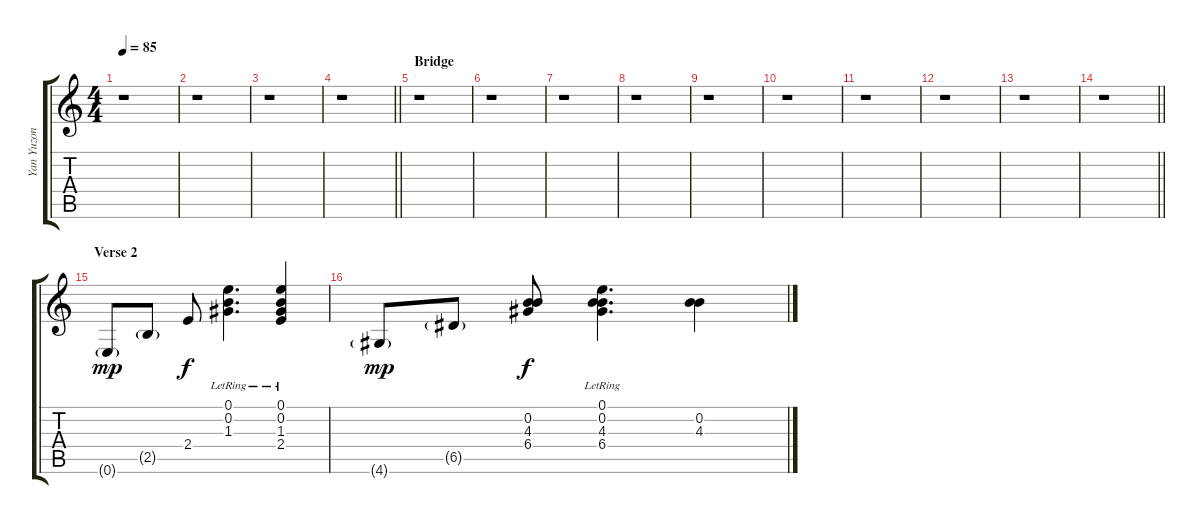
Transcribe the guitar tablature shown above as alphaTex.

\track ("Yan Yuzon (Clean)" "Yan Yuzon ") {instrument electricguitarclean}
\staff {score tabs}
\tuning (E4 B3 G3 D3 A2 E2) {hide}
\ts (4 4)
\tempo 85
\clef g2
\ks c
r.1{dy f} |
r.1 |
r.1 |
\barLineRight lightlight
r.1 |
\section ("" "Bridge")
r.1 |
r.1 |
r.1 |
r.1 |
r.1 |
r.1 |
r.1 |
r.1 |
r.1 |
\barLineRight lightlight
r.1 |
\section ("" "Verse 2")
0.6{g}.8{dy mp} 2.5{g}.8 2.4.8{dy f} (0.1{lr} 0.2{lr} 1.3{lr}).4{d} (0.1{lr} 0.2{lr} 1.3{lr} 2.4{lr}).4 |
4.6{g}.8{dy mp} 6.5{g}.8 (0.2 4.3 6.4).8{dy f} (0.1{lr} 0.2{lr} 4.3{lr} 6.4{lr}).4{d} (0.2 4.3).4
